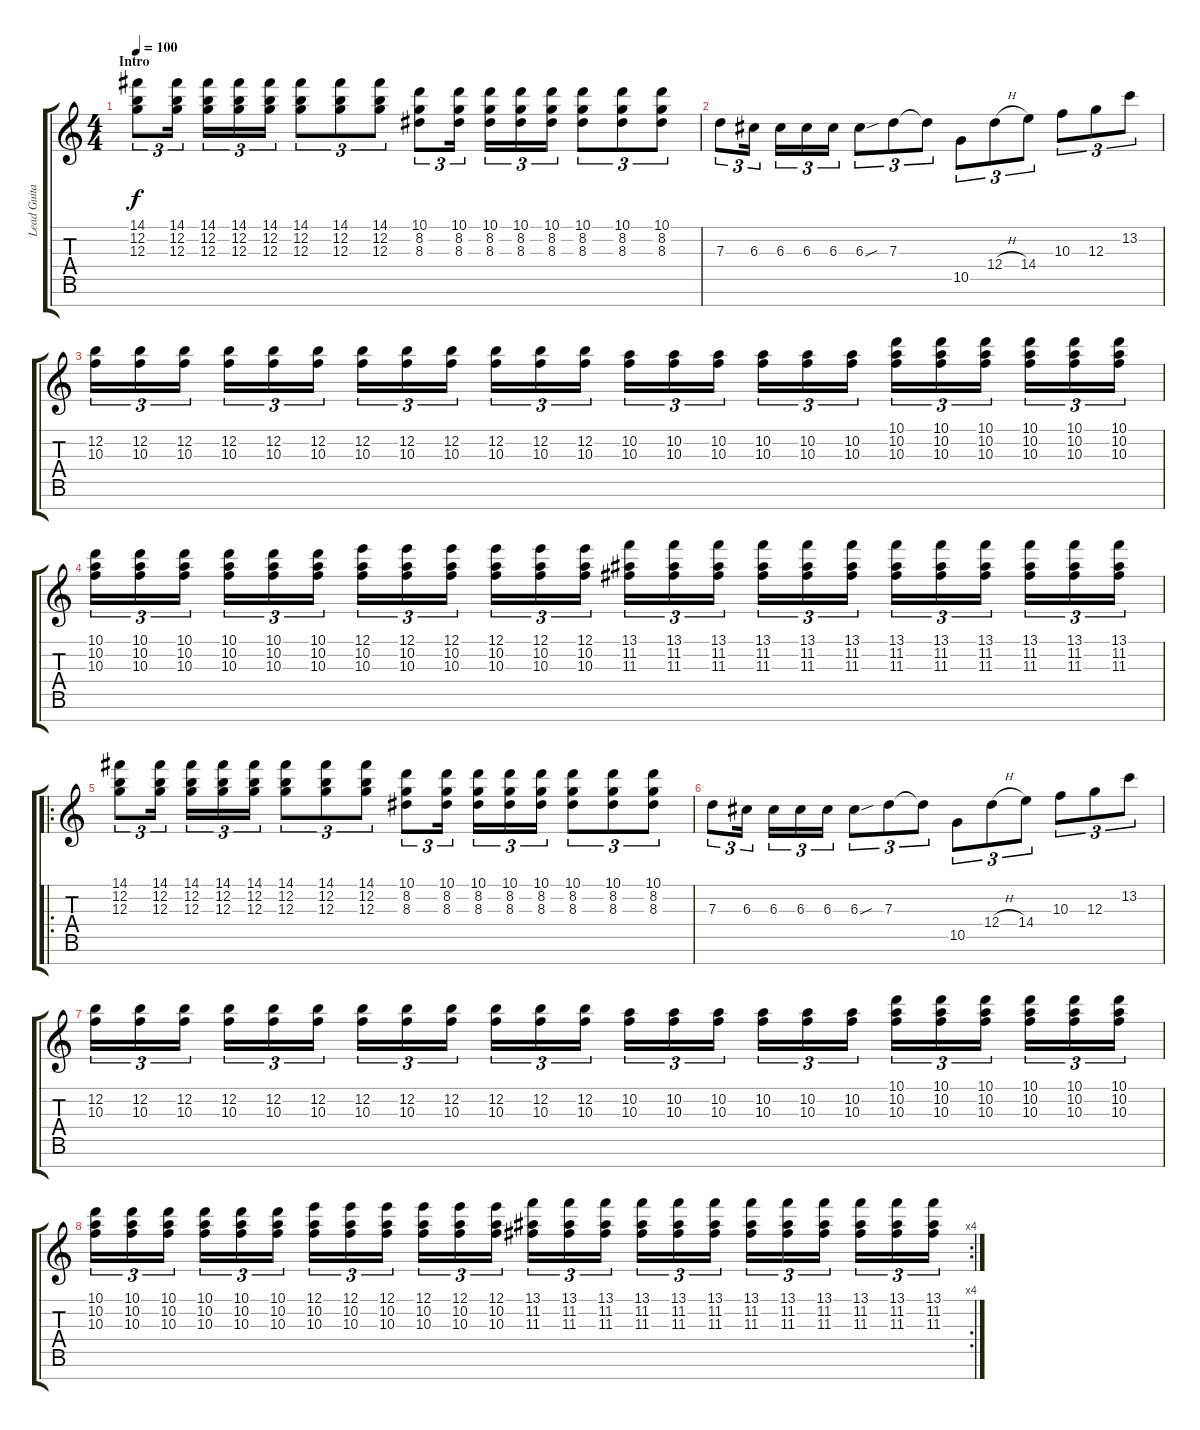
\track ("Lead Guitar" "Lead Guita") {instrument overdrivenguitar}
\staff {score tabs}
\tuning (E4 B3 G3 D3 A2 E2 B1) {hide}
\ts (4 4)
\section ("" "Intro")
\tempo 100
\clef g2
\ks c
(14.1 12.2 12.3).8{tu (3 2) dy f instrument overdrivenguitar} (14.1 12.2 12.3).16{tu (3 2)} (14.1 12.2 12.3).16{tu (3 2)} (14.1 12.2 12.3).16{tu (3 2)} (14.1 12.2 12.3).16{tu (3 2)} (14.1 12.2 12.3).8{tu (3 2)} (14.1 12.2 12.3).8{tu (3 2)} (14.1 12.2 12.3).8{tu (3 2)} (10.1 8.2 8.3).8{tu (3 2)} (10.1 8.2 8.3).16{tu (3 2)} (10.1 8.2 8.3).16{tu (3 2)} (10.1 8.2 8.3).16{tu (3 2)} (10.1 8.2 8.3).16{tu (3 2)} (10.1 8.2 8.3).8{tu (3 2)} (10.1 8.2 8.3).8{tu (3 2)} (10.1 8.2 8.3).8{tu (3 2)} |
7.3.8{tu (3 2)} 6.3.16{tu (3 2)} 6.3.16{tu (3 2)} 6.3.16{tu (3 2)} 6.3.16{tu (3 2)} 6.3{sou}.8{tu (3 2)} 7.3.8{tu (3 2)} 7.3{t}.8{tu (3 2)} 10.5.8{tu (3 2)} 12.4{h}.8{tu (3 2)} 14.4.8{tu (3 2)} 10.3.8{tu (3 2)} 12.3.8{tu (3 2)} 13.2.8{tu (3 2)} |
(12.2 10.3).16{tu (3 2)} (12.2 10.3).16{tu (3 2)} (12.2 10.3).16{tu (3 2)} (12.2 10.3).16{tu (3 2)} (12.2 10.3).16{tu (3 2)} (12.2 10.3).16{tu (3 2)} (12.2 10.3).16{tu (3 2)} (12.2 10.3).16{tu (3 2)} (12.2 10.3).16{tu (3 2)} (12.2 10.3).16{tu (3 2)} (12.2 10.3).16{tu (3 2)} (12.2 10.3).16{tu (3 2)} (10.2 10.3).16{tu (3 2)} (10.2 10.3).16{tu (3 2)} (10.2 10.3).16{tu (3 2)} (10.2 10.3).16{tu (3 2)} (10.2 10.3).16{tu (3 2)} (10.2 10.3).16{tu (3 2)} (10.1 10.2 10.3).16{tu (3 2)} (10.1 10.2 10.3).16{tu (3 2)} (10.1 10.2 10.3).16{tu (3 2)} (10.1 10.2 10.3).16{tu (3 2)} (10.1 10.2 10.3).16{tu (3 2)} (10.1 10.2 10.3).16{tu (3 2)} |
(10.1 10.2 10.3).16{tu (3 2)} (10.1 10.2 10.3).16{tu (3 2)} (10.1 10.2 10.3).16{tu (3 2)} (10.1 10.2 10.3).16{tu (3 2)} (10.1 10.2 10.3).16{tu (3 2)} (10.1 10.2 10.3).16{tu (3 2)} (12.1 10.2 10.3).16{tu (3 2)} (12.1 10.2 10.3).16{tu (3 2)} (12.1 10.2 10.3).16{tu (3 2)} (12.1 10.2 10.3).16{tu (3 2)} (12.1 10.2 10.3).16{tu (3 2)} (12.1 10.2 10.3).16{tu (3 2)} (13.1 11.2 11.3).16{tu (3 2)} (13.1 11.2 11.3).16{tu (3 2)} (13.1 11.2 11.3).16{tu (3 2)} (13.1 11.2 11.3).16{tu (3 2)} (13.1 11.2 11.3).16{tu (3 2)} (13.1 11.2 11.3).16{tu (3 2)} (13.1 11.2 11.3).16{tu (3 2)} (13.1 11.2 11.3).16{tu (3 2)} (13.1 11.2 11.3).16{tu (3 2)} (13.1 11.2 11.3).16{tu (3 2)} (13.1 11.2 11.3).16{tu (3 2)} (13.1 11.2 11.3).16{tu (3 2)} |
\ro
(14.1 12.2 12.3).8{tu (3 2)} (14.1 12.2 12.3).16{tu (3 2)} (14.1 12.2 12.3).16{tu (3 2)} (14.1 12.2 12.3).16{tu (3 2)} (14.1 12.2 12.3).16{tu (3 2)} (14.1 12.2 12.3).8{tu (3 2)} (14.1 12.2 12.3).8{tu (3 2)} (14.1 12.2 12.3).8{tu (3 2)} (10.1 8.2 8.3).8{tu (3 2)} (10.1 8.2 8.3).16{tu (3 2)} (10.1 8.2 8.3).16{tu (3 2)} (10.1 8.2 8.3).16{tu (3 2)} (10.1 8.2 8.3).16{tu (3 2)} (10.1 8.2 8.3).8{tu (3 2)} (10.1 8.2 8.3).8{tu (3 2)} (10.1 8.2 8.3).8{tu (3 2)} |
7.3.8{tu (3 2)} 6.3.16{tu (3 2)} 6.3.16{tu (3 2)} 6.3.16{tu (3 2)} 6.3.16{tu (3 2)} 6.3{sou}.8{tu (3 2)} 7.3.8{tu (3 2)} 7.3{t}.8{tu (3 2)} 10.5.8{tu (3 2)} 12.4{h}.8{tu (3 2)} 14.4.8{tu (3 2)} 10.3.8{tu (3 2)} 12.3.8{tu (3 2)} 13.2.8{tu (3 2)} |
(12.2 10.3).16{tu (3 2)} (12.2 10.3).16{tu (3 2)} (12.2 10.3).16{tu (3 2)} (12.2 10.3).16{tu (3 2)} (12.2 10.3).16{tu (3 2)} (12.2 10.3).16{tu (3 2)} (12.2 10.3).16{tu (3 2)} (12.2 10.3).16{tu (3 2)} (12.2 10.3).16{tu (3 2)} (12.2 10.3).16{tu (3 2)} (12.2 10.3).16{tu (3 2)} (12.2 10.3).16{tu (3 2)} (10.2 10.3).16{tu (3 2)} (10.2 10.3).16{tu (3 2)} (10.2 10.3).16{tu (3 2)} (10.2 10.3).16{tu (3 2)} (10.2 10.3).16{tu (3 2)} (10.2 10.3).16{tu (3 2)} (10.1 10.2 10.3).16{tu (3 2)} (10.1 10.2 10.3).16{tu (3 2)} (10.1 10.2 10.3).16{tu (3 2)} (10.1 10.2 10.3).16{tu (3 2)} (10.1 10.2 10.3).16{tu (3 2)} (10.1 10.2 10.3).16{tu (3 2)} |
\rc 4
(10.1 10.2 10.3).16{tu (3 2)} (10.1 10.2 10.3).16{tu (3 2)} (10.1 10.2 10.3).16{tu (3 2)} (10.1 10.2 10.3).16{tu (3 2)} (10.1 10.2 10.3).16{tu (3 2)} (10.1 10.2 10.3).16{tu (3 2)} (12.1 10.2 10.3).16{tu (3 2)} (12.1 10.2 10.3).16{tu (3 2)} (12.1 10.2 10.3).16{tu (3 2)} (12.1 10.2 10.3).16{tu (3 2)} (12.1 10.2 10.3).16{tu (3 2)} (12.1 10.2 10.3).16{tu (3 2)} (13.1 11.2 11.3).16{tu (3 2)} (13.1 11.2 11.3).16{tu (3 2)} (13.1 11.2 11.3).16{tu (3 2)} (13.1 11.2 11.3).16{tu (3 2)} (13.1 11.2 11.3).16{tu (3 2)} (13.1 11.2 11.3).16{tu (3 2)} (13.1 11.2 11.3).16{tu (3 2)} (13.1 11.2 11.3).16{tu (3 2)} (13.1 11.2 11.3).16{tu (3 2)} (13.1 11.2 11.3).16{tu (3 2)} (13.1 11.2 11.3).16{tu (3 2)} (13.1 11.2 11.3).16{tu (3 2)}
